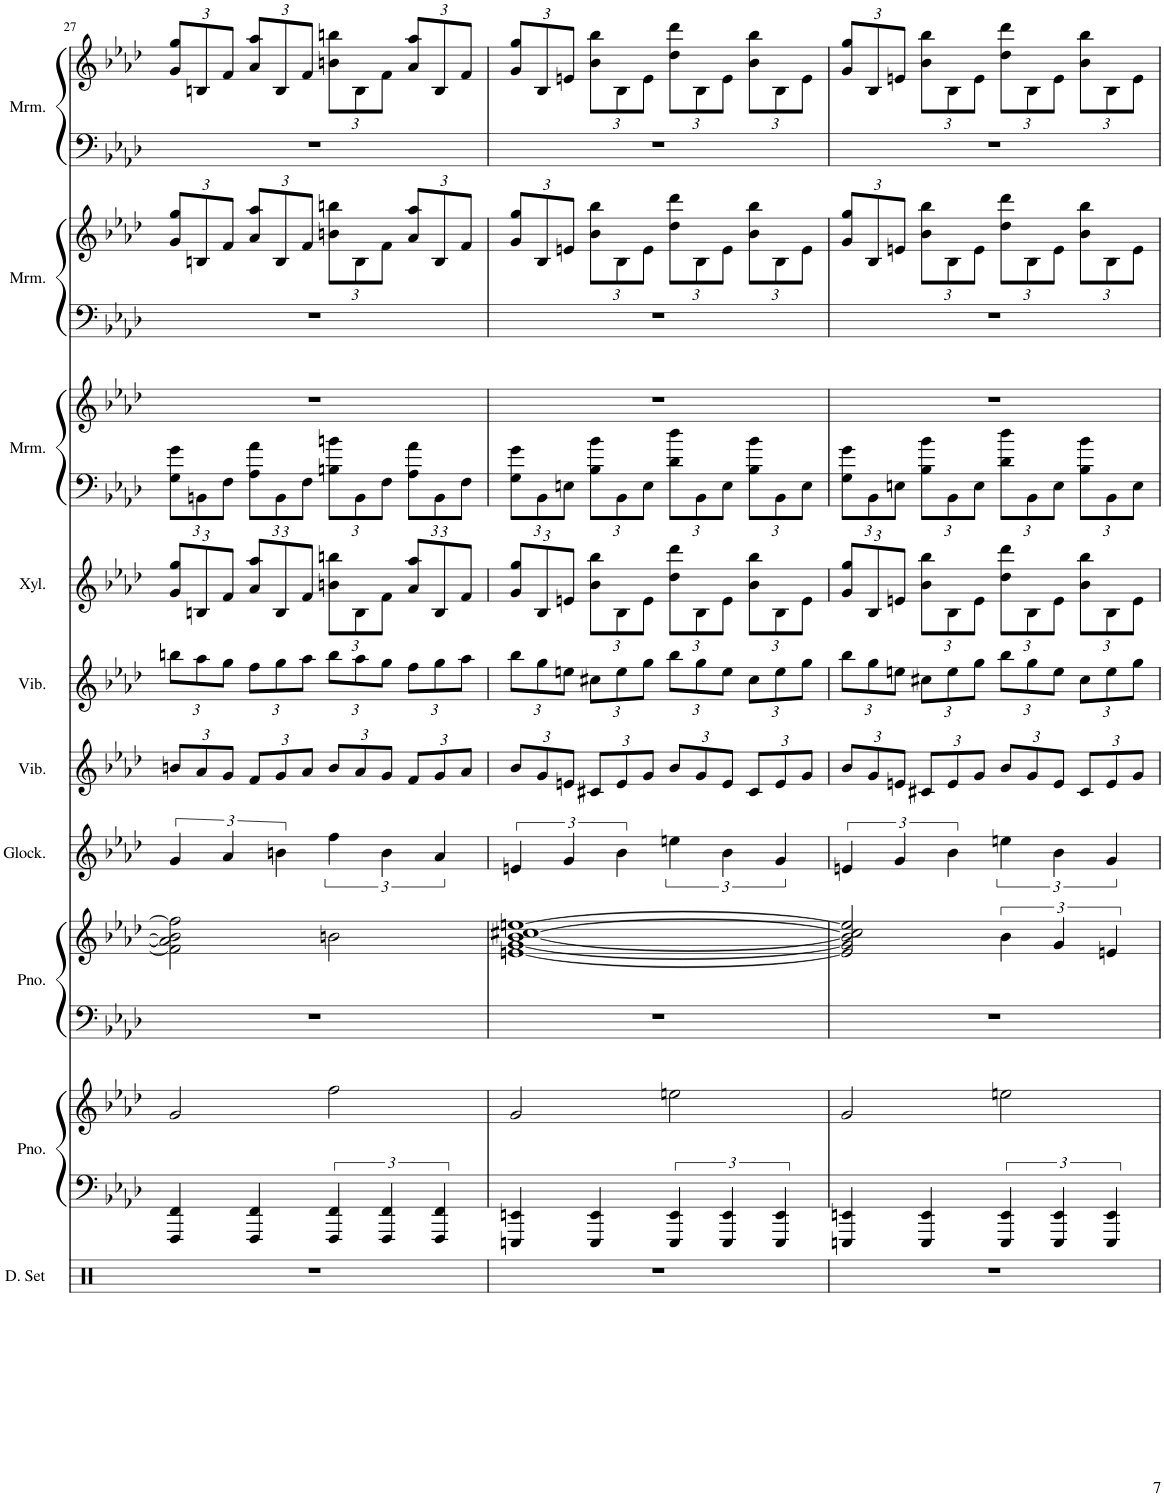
**kern	**kern	**kern	**kern	**kern	**kern	**kern	**kern	**kern	**kern	**kern	**kern	**kern	**kern	**kern
*part10	*part9	*part9	*part8	*part8	*part7	*part6	*part5	*part4	*part3	*part3	*part2	*part2	*part1	*part1
*staff15	*staff14	*staff13	*staff12	*staff11	*staff10	*staff9	*staff8	*staff7	*staff6	*staff5	*staff4	*staff3	*staff2	*staff1
*I"Drumset	*I"Piano	*	*I"Piano	*	*I"Glockenspiel	*I"Vibraphone	*I"Vibraphone	*I"Xylophone	*I"Marimba	*	*I"Marimba	*	*I"Marimba	*
*I'D. Set	*I'Pno.	*	*I'Pno.	*	*I'Glock.	*I'Vib.	*I'Vib.	*I'Xyl.	*I'Mrm.	*	*I'Mrm.	*	*I'Mrm.	*
!!LO:PB:g=z
*clefX	*clefF4	*clefG2	*clefF4	*clefG2	*clefG2	*clefG2	*clefG2	*clefG2	*clefF4	*clefG2	*clefF4	*clefG2	*clefF4	*clefG2
*	*	*	*	*	*Trd-14c-24	*	*	*Trd-7c-12	*	*	*	*	*	*
*k[]	*k[b-e-a-d-]	*k[b-e-a-d-]	*k[b-e-a-d-]	*k[b-e-a-d-]	*k[b-e-a-d-]	*k[b-e-a-d-]	*k[b-e-a-d-]	*k[b-e-a-d-]	*k[b-e-a-d-]	*k[b-e-a-d-]	*k[b-e-a-d-]	*k[b-e-a-d-]	*k[b-e-a-d-]	*k[b-e-a-d-]
*M4/4	*M4/4	*M4/4	*M4/4	*M4/4	*M4/4	*M4/4	*M4/4	*M4/4	*M4/4	*M4/4	*M4/4	*M4/4	*M4/4	*M4/4
*	*	*	*	*	*	*Xbrackettup	*Xbrackettup	*Xbrackettup	*Xbrackettup	*	*	*Xbrackettup	*	*Xbrackettup
=27	=27	=27	=27	=27	=27	=27	=27	=27	=27	=27	=27	=27	=27	=27
1r	4FFF/ 4FF/	2g/	1r	2f\] 2a-\] 2b\] 2ff\]	6g/	12bn/L	12bbn\L	12g/ 12gg/L	12G\ 12g\L	1r	1r	12g/ 12gg/L	1r	12g/ 12gg/L
.	.	.	.	.	.	12a-/	12aa-\	12Bn/	12BBn\	.	.	12Bn/	.	12Bn/
.	.	.	.	.	6a-/	12g/J	12gg\J	12f/J	12F\J	.	.	12f/J	.	12f/J
.	4FFF/ 4FF/	.	.	.	.	12f/L	12ff\L	12a-/ 12aa-/L	12A-\ 12a-\L	.	.	12a-/ 12aa-/L	.	12a-/ 12aa-/L
.	.	.	.	.	6bn\	12g/	12gg\	12B/	12BB\	.	.	12B/	.	12B/
.	.	.	.	.	.	12a-/J	12aa-\J	12f/J	12F\J	.	.	12f/J	.	12f/J
.	6FFF/ 6FF/	2ff\	.	2bn\	6ff\	12b/L	12bb\L	12bn\ 12bbn\L	12Bn\ 12bn\L	.	.	12bn\ 12bbn\L	.	12bn\ 12bbn\L
.	.	.	.	.	.	12a-/	12aa-\	12B\	12BB\	.	.	12B\	.	12B\
.	6FFF/ 6FF/	.	.	.	6b\	12g/J	12gg\J	12f\J	12F\J	.	.	12f\J	.	12f\J
.	.	.	.	.	.	12f/L	12ff\L	12a-/ 12aa-/L	12A-\ 12a-\L	.	.	12a-/ 12aa-/L	.	12a-/ 12aa-/L
.	6FFF/ 6FF/	.	.	.	6a-/	12g/	12gg\	12B/	12BB\	.	.	12B/	.	12B/
.	.	.	.	.	.	12a-/J	12aa-\J	12f/J	12F\J	.	.	12f/J	.	12f/J
=28	=28	=28	=28	=28	=28	=28	=28	=28	=28	=28	=28	=28	=28	=28
1r	4EEEn/ 4EEn/	2g/	1r	[1en [1g [1b- [1cc#X [1een	6en/	12b-/L	12bb-\L	12g/ 12gg/L	12G\ 12g\L	1r	1r	12g/ 12gg/L	1r	12g/ 12gg/L
.	.	.	.	.	.	12g/	12gg\	12B-/	12BB-\	.	.	12B-/	.	12B-/
.	.	.	.	.	6g/	12en/J	12een\J	12en/J	12En\J	.	.	12en/J	.	12en/J
.	4EEE/ 4EE/	.	.	.	.	12c#X/L	12cc#X\L	12b-\ 12bb-\L	12B-\ 12b-\L	.	.	12b-\ 12bb-\L	.	12b-\ 12bb-\L
.	.	.	.	.	6b-\	12e/	12ee\	12B-\	12BB-\	.	.	12B-\	.	12B-\
.	.	.	.	.	.	12g/J	12gg\J	12e\J	12E\J	.	.	12e\J	.	12e\J
.	6EEE/ 6EE/	2een\	.	.	6een\	12b-/L	12bb-\L	12dd-\ 12ddd-\L	12d-\ 12dd-\L	.	.	12dd-\ 12ddd-\L	.	12dd-\ 12ddd-\L
.	.	.	.	.	.	12g/	12gg\	12B-\	12BB-\	.	.	12B-\	.	12B-\
.	6EEE/ 6EE/	.	.	.	6b-\	12e/J	12ee\J	12e\J	12E\J	.	.	12e\J	.	12e\J
.	.	.	.	.	.	12c#/L	12cc#\L	12b-\ 12bb-\L	12B-\ 12b-\L	.	.	12b-\ 12bb-\L	.	12b-\ 12bb-\L
.	6EEE/ 6EE/	.	.	.	6g/	12e/	12ee\	12B-\	12BB-\	.	.	12B-\	.	12B-\
.	.	.	.	.	.	12g/J	12gg\J	12e\J	12E\J	.	.	12e\J	.	12e\J
=29	=29	=29	=29	=29	=29	=29	=29	=29	=29	=29	=29	=29	=29	=29
1r	4EEEn/ 4EEn/	2g/	1r	2e/] 2g/] 2b-/] 2cc#/] 2ee/]	6en/	12b-/L	12bb-\L	12g/ 12gg/L	12G\ 12g\L	1r	1r	12g/ 12gg/L	1r	12g/ 12gg/L
.	.	.	.	.	.	12g/	12gg\	12B-/	12BB-\	.	.	12B-/	.	12B-/
.	.	.	.	.	6g/	12en/J	12een\J	12en/J	12En\J	.	.	12en/J	.	12en/J
.	4EEE/ 4EE/	.	.	.	.	12c#X/L	12cc#X\L	12b-\ 12bb-\L	12B-\ 12b-\L	.	.	12b-\ 12bb-\L	.	12b-\ 12bb-\L
.	.	.	.	.	6b-\	12e/	12ee\	12B-\	12BB-\	.	.	12B-\	.	12B-\
.	.	.	.	.	.	12g/J	12gg\J	12e\J	12E\J	.	.	12e\J	.	12e\J
.	6EEE/ 6EE/	2een\	.	6b-\	6een\	12b-/L	12bb-\L	12dd-\ 12ddd-\L	12d-\ 12dd-\L	.	.	12dd-\ 12ddd-\L	.	12dd-\ 12ddd-\L
.	.	.	.	.	.	12g/	12gg\	12B-\	12BB-\	.	.	12B-\	.	12B-\
.	6EEE/ 6EE/	.	.	6g/	6b-\	12e/J	12ee\J	12e\J	12E\J	.	.	12e\J	.	12e\J
.	.	.	.	.	.	12c#/L	12cc#\L	12b-\ 12bb-\L	12B-\ 12b-\L	.	.	12b-\ 12bb-\L	.	12b-\ 12bb-\L
.	6EEE/ 6EE/	.	.	6en/	6g/	12e/	12ee\	12B-\	12BB-\	.	.	12B-\	.	12B-\
.	.	.	.	.	.	12g/J	12gg\J	12e\J	12E\J	.	.	12e\J	.	12e\J
=	=	=	=	=	=	=	=	=	=	=	=	=	=	=
*-	*-	*-	*-	*-	*-	*-	*-	*-	*-	*-	*-	*-	*-	*-
